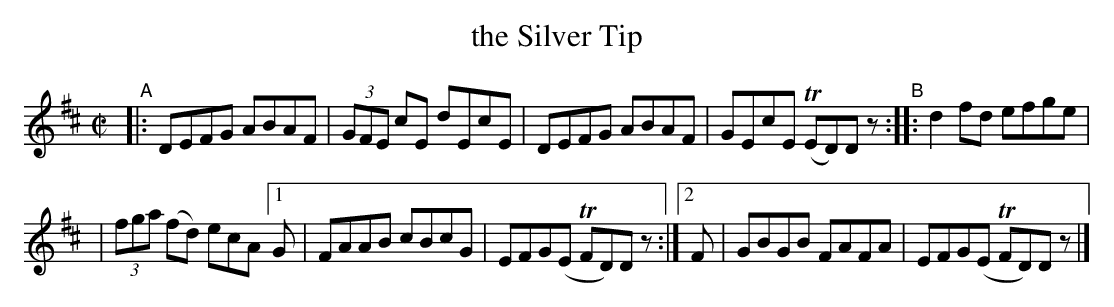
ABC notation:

X:1
T: the Silver Tip
M: C|
L: 1/8
K: D
"^A"\
|: DEFG ABAF | (3GFE cE dEcE | DEFG ABAF | GEcE (TED)D z "^B":: d2fd efge |
| (3fga (fd) ecA [1 G | FAAB cBcG | EFG(E TFD)D z :|[2 F | GBGB FAFA | EFG(E TFD)D z |]
